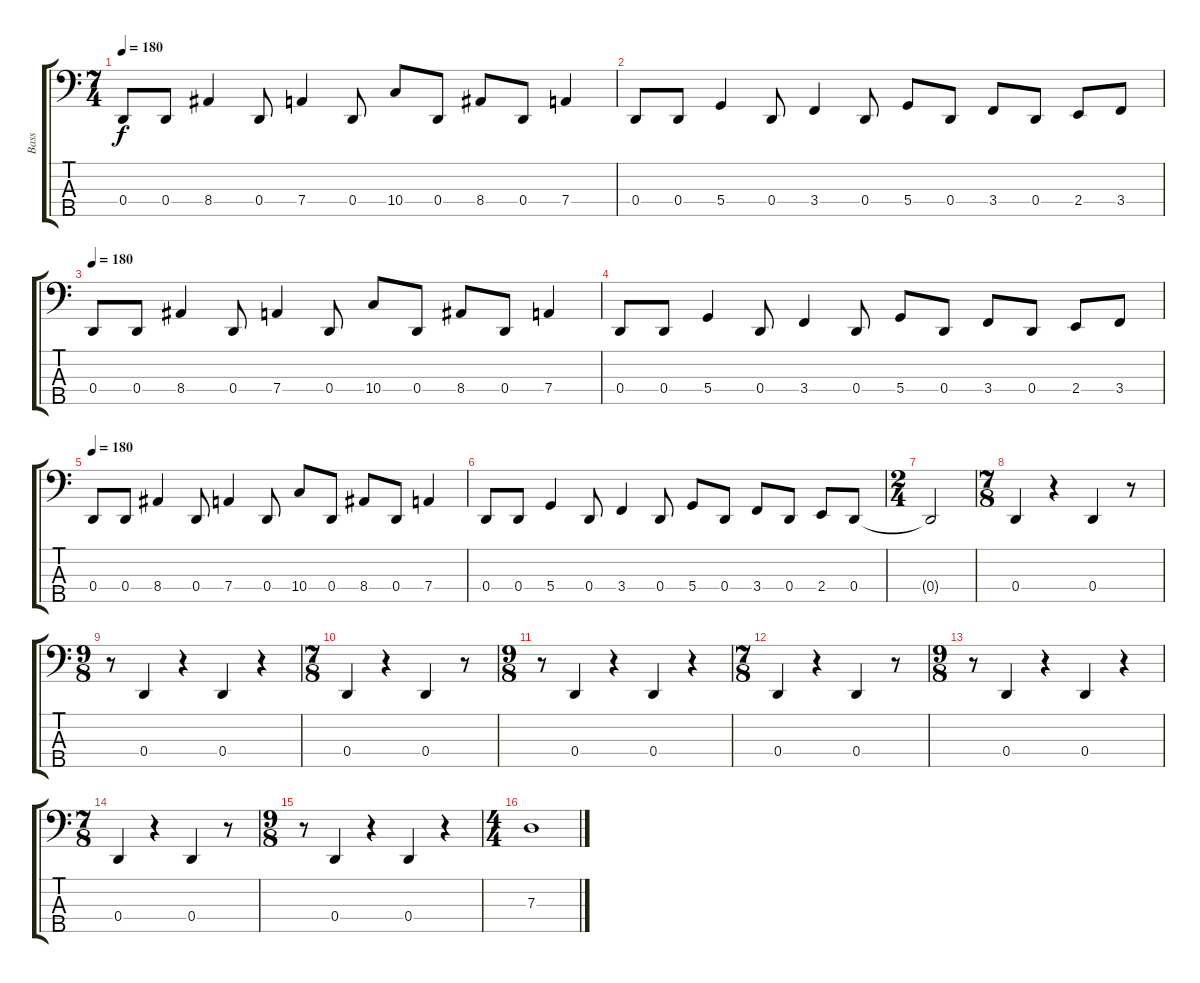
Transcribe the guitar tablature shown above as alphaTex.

\track ("Bass" "Bass") {instrument electricbassfinger}
\staff {score tabs}
\tuning (F2 C2 G1 D1 A0) {hide}
\ts (7 4)
\tempo 180
\clef f4
\ks c
0.4.8{dy f} 0.4.8 8.4.4 0.4.8 7.4.4 0.4.8 10.4.8 0.4.8 8.4.8 0.4.8 7.4.4 |
0.4.8 0.4.8 5.4.4 0.4.8 3.4.4 0.4.8 5.4.8 0.4.8 3.4.8 0.4.8 2.4.8 3.4.8 |
\tempo 200
\tempo 180
0.4.8 0.4.8 8.4.4 0.4.8 7.4.4 0.4.8 10.4.8 0.4.8 8.4.8 0.4.8 7.4.4 |
0.4.8 0.4.8 5.4.4 0.4.8 3.4.4 0.4.8 5.4.8 0.4.8 3.4.8 0.4.8 2.4.8 3.4.8 |
\tempo 180
0.4.8 0.4.8 8.4.4 0.4.8 7.4.4 0.4.8 10.4.8 0.4.8 8.4.8 0.4.8 7.4.4 |
0.4.8 0.4.8 5.4.4 0.4.8 3.4.4 0.4.8 5.4.8 0.4.8 3.4.8 0.4.8 2.4.8 0.4.8 |
\ts (2 4)
0.4{t}.2 |
\ts (7 8)
0.4.4 r.4 0.4.4 r.8 |
\ts (9 8)
r.8 0.4.4 r.4 0.4.4 r.4 |
\ts (7 8)
0.4.4 r.4 0.4.4 r.8 |
\ts (9 8)
r.8 0.4.4 r.4 0.4.4 r.4 |
\ts (7 8)
0.4.4 r.4 0.4.4 r.8 |
\ts (9 8)
r.8 0.4.4 r.4 0.4.4 r.4 |
\ts (7 8)
0.4.4 r.4 0.4.4 r.8 |
\ts (9 8)
r.8 0.4.4 r.4 0.4.4 r.4 |
\ts (4 4)
7.3.1
